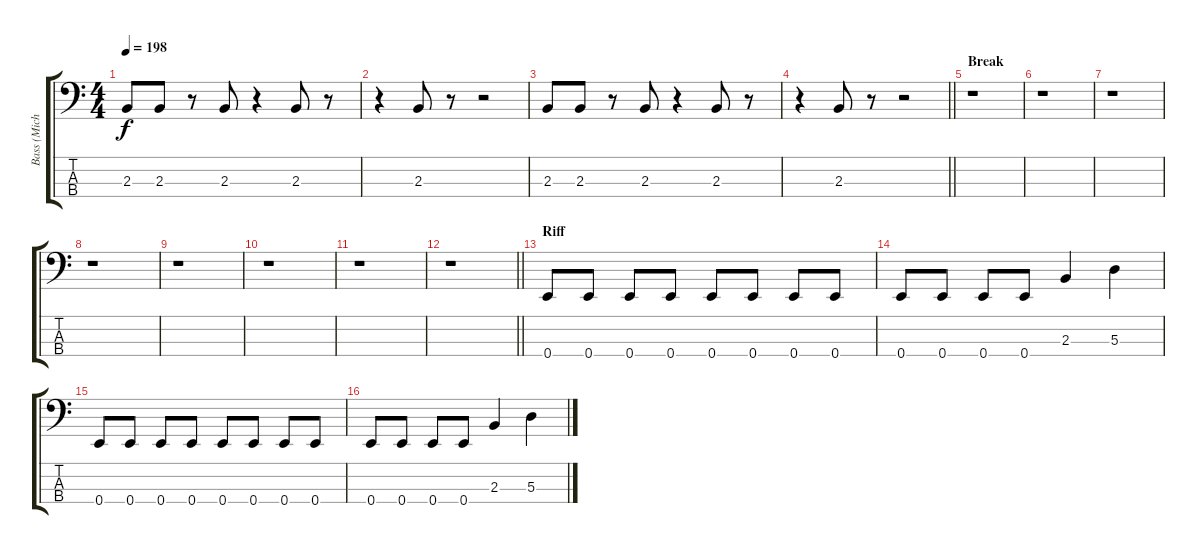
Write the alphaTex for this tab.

\track ("Bass (Michael Anthony)" "Bass (Mich") {instrument electricbassfinger}
\staff {score tabs}
\tuning (G2 D2 A1 E1) {hide}
\ts (4 4)
\tempo 198
\clef f4
\ks c
2.3.8{dy f} 2.3.8 r.8 2.3.8 r.4 2.3.8 r.8 |
r.4 2.3.8 r.8 r.2 |
2.3.8 2.3.8 r.8 2.3.8 r.4 2.3.8 r.8 |
\barLineRight lightlight
r.4 2.3.8 r.8 r.2 |
\section ("" "Break")
r.1 |
r.1 |
r.1 |
r.1 |
r.1 |
r.1 |
r.1 |
\barLineRight lightlight
r.1 |
\section ("" "Riff")
0.4.8 0.4.8 0.4.8 0.4.8 0.4.8 0.4.8 0.4.8 0.4.8 |
0.4.8 0.4.8 0.4.8 0.4.8 2.3.4 5.3.4 |
0.4.8 0.4.8 0.4.8 0.4.8 0.4.8 0.4.8 0.4.8 0.4.8 |
0.4.8 0.4.8 0.4.8 0.4.8 2.3.4 5.3.4
